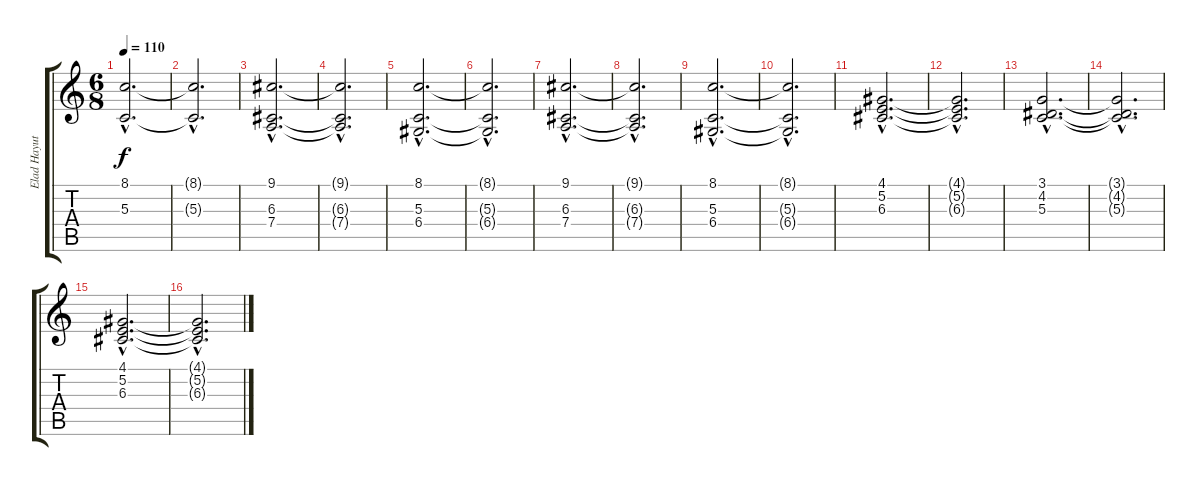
\track ("Elad Hayut" "Elad Hayut") {instrument stringensemble1}
\staff {score tabs}
\tuning (E4 B3 G3 D3 A2 E2) {hide}
\ts (6 8)
\tempo 110
\clef g2
\ks c
(8.1{hac} 5.3{hac}).2{d dy f} |
(8.1{hac t} 5.3{hac t}).2{d} |
(9.1{hac} 6.3{hac} 7.4{hac}).2{d} |
(9.1{hac t} 6.3{hac t} 7.4{hac t}).2{d} |
(8.1{hac} 5.3{hac} 6.4{hac}).2{d} |
(8.1{hac t} 5.3{hac t} 6.4{hac t}).2{d} |
(9.1{hac} 6.3{hac} 7.4{hac}).2{d} |
(9.1{hac t} 6.3{hac t} 7.4{hac t}).2{d} |
(8.1{hac} 5.3{hac} 6.4{hac}).2{d} |
(8.1{hac t} 5.3{hac t} 6.4{hac t}).2{d} |
(4.1{hac} 5.2{hac} 6.3{hac}).2{d} |
(4.1{hac t} 5.2{hac t} 6.3{hac t}).2{d} |
(3.1{hac} 4.2{hac} 5.3{hac}).2{d} |
(3.1{hac t} 4.2{hac t} 5.3{hac t}).2{d} |
(4.1{hac} 5.2{hac} 6.3{hac}).2{d} |
(4.1{hac t} 5.2{hac t} 6.3{hac t}).2{d}
